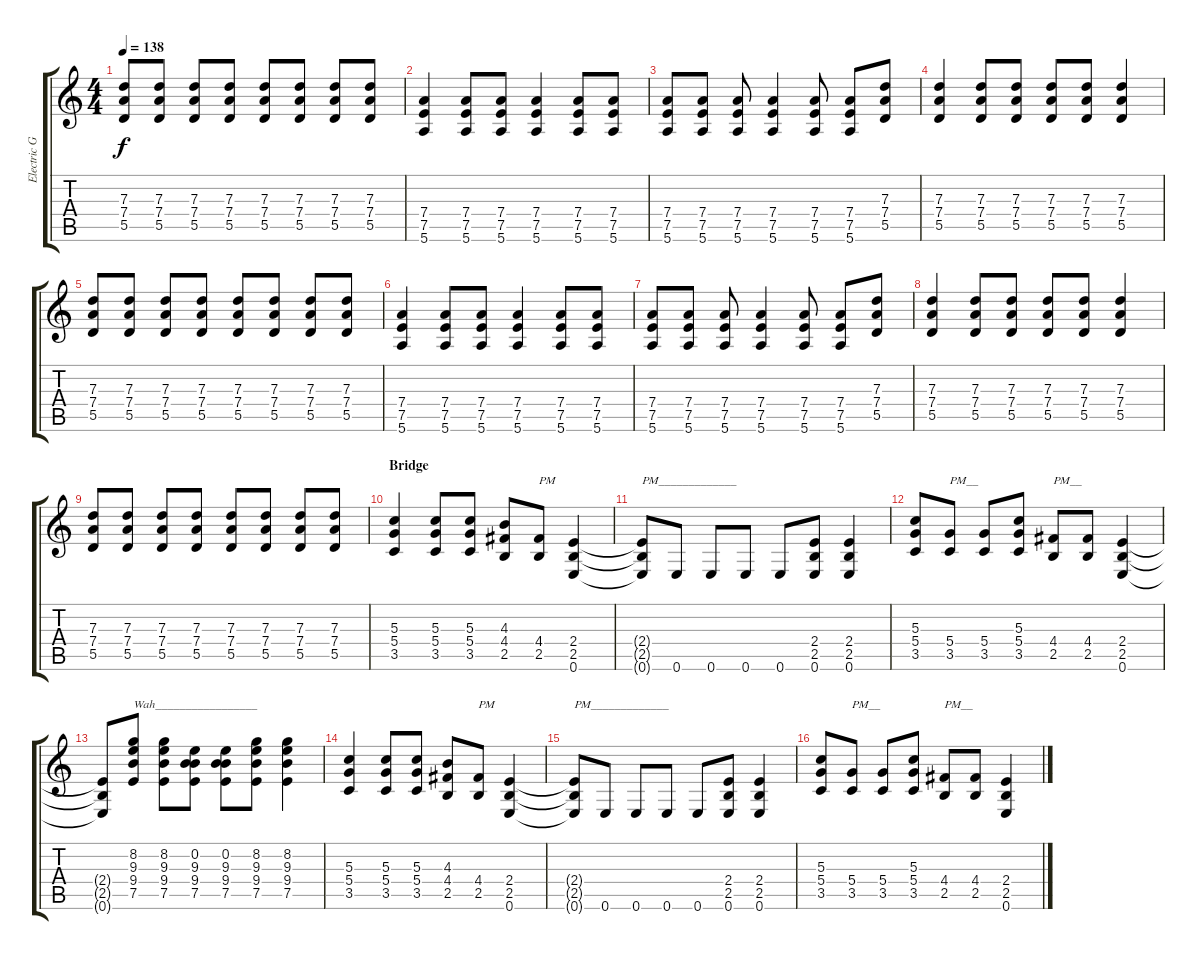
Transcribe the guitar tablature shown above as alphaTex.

\track ("Electric Guitar" "Electric G") {instrument distortionguitar}
\staff {score tabs}
\tuning (E4 B3 G3 D3 A2 E2) {hide}
\ts (4 4)
\tempo 138
\clef g2
\ks c
(7.3 7.4 5.5).8{dy f} (7.3 7.4 5.5).8 (7.3 7.4 5.5).8 (7.3 7.4 5.5).8 (7.3 7.4 5.5).8 (7.3 7.4 5.5).8 (7.3 7.4 5.5).8 (7.3 7.4 5.5).8 |
(7.4 7.5 5.6).4 (7.4 7.5 5.6).8 (7.4 7.5 5.6).8 (7.4 7.5 5.6).4 (7.4 7.5 5.6).8 (7.4 7.5 5.6).8 |
(7.4 7.5 5.6).8 (7.4 7.5 5.6).8 (7.4 7.5 5.6).8 (7.4 7.5 5.6).4 (7.4 7.5 5.6).8 (7.4 7.5 5.6).8 (7.3 7.4 5.5).8 |
(7.3 7.4 5.5).4 (7.3 7.4 5.5).8 (7.3 7.4 5.5).8 (7.3 7.4 5.5).8 (7.3 7.4 5.5).8 (7.3 7.4 5.5).4 |
(7.3 7.4 5.5).8 (7.3 7.4 5.5).8 (7.3 7.4 5.5).8 (7.3 7.4 5.5).8 (7.3 7.4 5.5).8 (7.3 7.4 5.5).8 (7.3 7.4 5.5).8 (7.3 7.4 5.5).8 |
(7.4 7.5 5.6).4 (7.4 7.5 5.6).8 (7.4 7.5 5.6).8 (7.4 7.5 5.6).4 (7.4 7.5 5.6).8 (7.4 7.5 5.6).8 |
(7.4 7.5 5.6).8 (7.4 7.5 5.6).8 (7.4 7.5 5.6).8 (7.4 7.5 5.6).4 (7.4 7.5 5.6).8 (7.4 7.5 5.6).8 (7.3 7.4 5.5).8 |
(7.3 7.4 5.5).4 (7.3 7.4 5.5).8 (7.3 7.4 5.5).8 (7.3 7.4 5.5).8 (7.3 7.4 5.5).8 (7.3 7.4 5.5).4 |
(7.3 7.4 5.5).8 (7.3 7.4 5.5).8 (7.3 7.4 5.5).8 (7.3 7.4 5.5).8 (7.3 7.4 5.5).8 (7.3 7.4 5.5).8 (7.3 7.4 5.5).8 (7.3 7.4 5.5).8 |
\section ("" "Bridge")
(5.3 5.4 3.5).4{volume 16} (5.3 5.4 3.5).8 (5.3 5.4 3.5).8 (4.3 4.4 2.5).8 (4.4 2.5).8{txt "PM"} (2.4 2.5 0.6).4 |
(2.4{t} 2.5{t} 0.6{t}).8{txt "PM_____________"} 0.6.8 0.6.8 0.6.8 0.6.8 (2.4 2.5 0.6).8 (2.4 2.5 0.6).4 |
(5.3 5.4 3.5).8 (5.4 3.5).8{txt "PM__"} (5.4 3.5).8 (5.3 5.4 3.5).8 (4.4 2.5).8{txt "PM__"} (4.4 2.5).8 (2.4 2.5 0.6).4 |
(2.4{t} 2.5{t} 0.6{t}).8 (8.2 9.3 9.4 7.5).8{txt "Wah_________________"} (8.2 9.3 9.4 7.5).8 (0.2 9.3 9.4 7.5).8 (0.2 9.3 9.4 7.5).8 (8.2 9.3 9.4 7.5).8 (8.2 9.3 9.4 7.5).4 |
(5.3 5.4 3.5).4{volume 16} (5.3 5.4 3.5).8 (5.3 5.4 3.5).8 (4.3 4.4 2.5).8 (4.4 2.5).8{txt "PM"} (2.4 2.5 0.6).4 |
(2.4{t} 2.5{t} 0.6{t}).8{txt "PM_____________"} 0.6.8 0.6.8 0.6.8 0.6.8 (2.4 2.5 0.6).8 (2.4 2.5 0.6).4 |
(5.3 5.4 3.5).8 (5.4 3.5).8{txt "PM__"} (5.4 3.5).8 (5.3 5.4 3.5).8 (4.4 2.5).8{txt "PM__"} (4.4 2.5).8 (2.4 2.5 0.6).4
